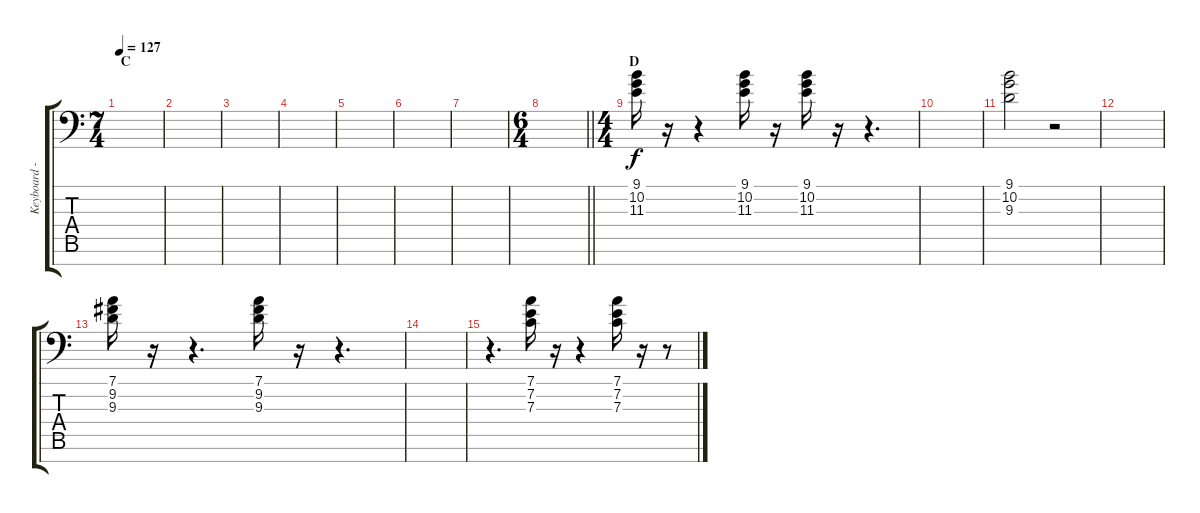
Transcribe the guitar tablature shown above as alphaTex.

\track ("Keyboard - Choir" "Keyboard -") {instrument choiraahs}
\staff {score tabs}
\tuning (D4 A3 F3 C3 G2 D2 A1) {hide}
\ts (7 4)
\section ("" "C")
\tempo 127
\clef f4
\ks c
|
|
|
|
|
|
|
\ts (6 4)
\barLineRight lightlight
|
\ts (4 4)
\section ("" "D")
(9.1 10.2 11.3).16{dy f} r.16 r.4 (9.1 10.2 11.3).16 r.16 (9.1 10.2 11.3).16 r.16 r.4{d} |
|
(9.1 10.2 9.3).2 r.2 |
|
(7.1 9.2 9.3).16 r.16 r.4{d} (7.1 9.2 9.3).16 r.16 r.4{d} |
|
r.4{d} (7.1 7.2 7.3).16 r.16 r.4 (7.1 7.2 7.3).16 r.16 r.8
